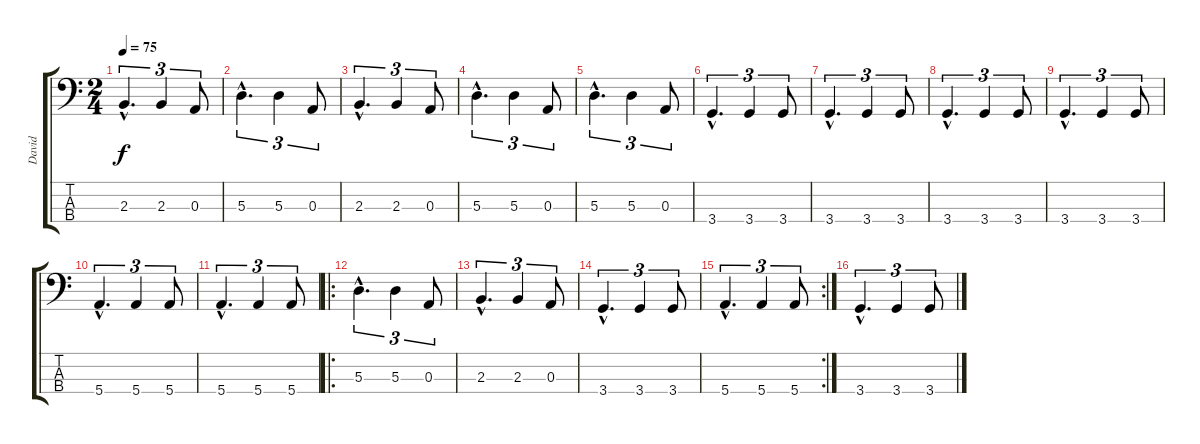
\track ("David" "David") {instrument electricbassfinger}
\staff {score tabs}
\tuning (G2 D2 A1 E1) {hide}
\ts (2 4)
\tempo 75
\clef f4
\ks c
2.3{hac}.4{d tu (3 2) dy f} 2.3.4{tu (3 2)} 0.3.8{tu (3 2)} |
5.3{hac}.4{d tu (3 2)} 5.3.4{tu (3 2)} 0.3.8{tu (3 2)} |
2.3{hac}.4{d tu (3 2)} 2.3.4{tu (3 2)} 0.3.8{tu (3 2)} |
5.3{hac}.4{d tu (3 2)} 5.3.4{tu (3 2)} 0.3.8{tu (3 2)} |
5.3{hac}.4{d tu (3 2)} 5.3.4{tu (3 2)} 0.3.8{tu (3 2)} |
3.4{hac}.4{d tu (3 2)} 3.4.4{tu (3 2)} 3.4.8{tu (3 2)} |
3.4{hac}.4{d tu (3 2)} 3.4.4{tu (3 2)} 3.4.8{tu (3 2)} |
3.4{hac}.4{d tu (3 2)} 3.4.4{tu (3 2)} 3.4.8{tu (3 2)} |
3.4{hac}.4{d tu (3 2)} 3.4.4{tu (3 2)} 3.4.8{tu (3 2)} |
5.4{hac}.4{d tu (3 2)} 5.4.4{tu (3 2)} 5.4.8{tu (3 2)} |
5.4{hac}.4{d tu (3 2)} 5.4.4{tu (3 2)} 5.4.8{tu (3 2)} |
\ro
5.3{hac}.4{d tu (3 2)} 5.3.4{tu (3 2)} 0.3.8{tu (3 2)} |
2.3{hac}.4{d tu (3 2)} 2.3.4{tu (3 2)} 0.3.8{tu (3 2)} |
3.4{hac}.4{d tu (3 2)} 3.4.4{tu (3 2)} 3.4.8{tu (3 2)} |
\rc 2
5.4{hac}.4{d tu (3 2)} 5.4.4{tu (3 2)} 5.4.8{tu (3 2)} |
3.4{hac}.4{d tu (3 2)} 3.4.4{tu (3 2)} 3.4.8{tu (3 2)}
